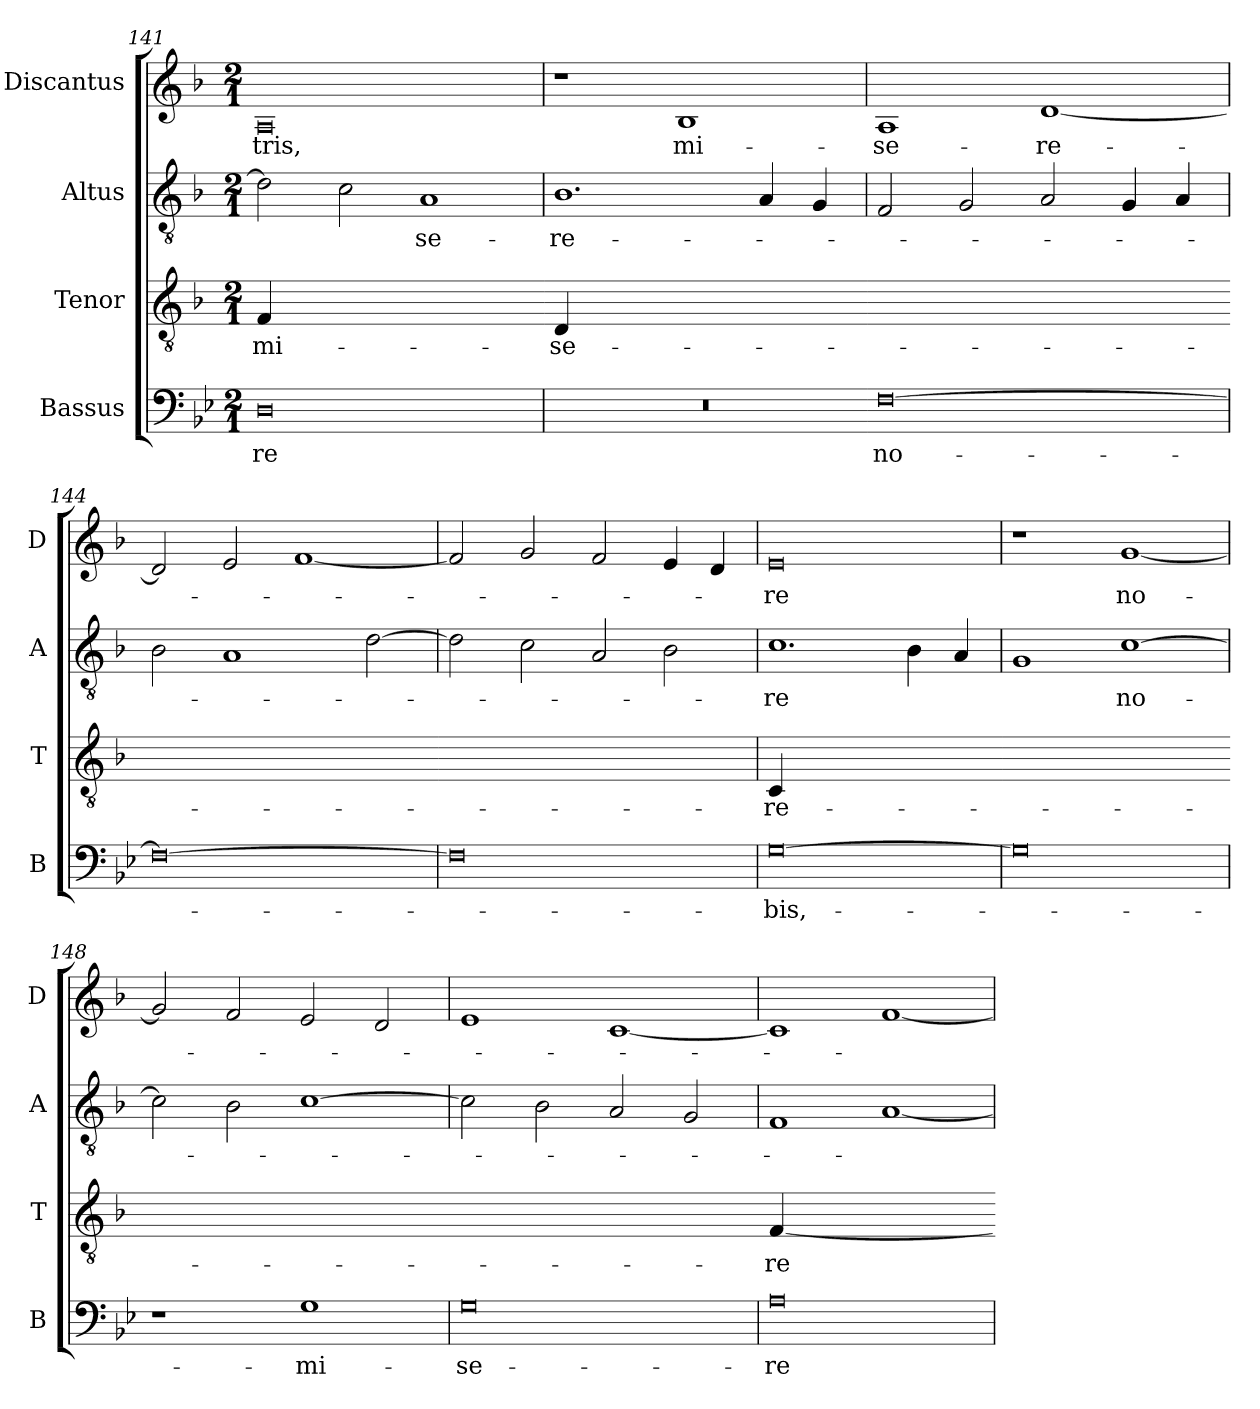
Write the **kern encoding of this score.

**kern	**text	**kern	**text	**kern	**text	**kern	**text
*part4	*part4	*part3	*part3	*part2	*part2	*part1	*part1
*staff4	*staff4	*staff3	*staff3	*staff2	*staff2	*staff1	*staff1
*I"Bassus	*	*I"Tenor	*	*I"Altus	*	*I"Discantus	*
*I'B	*	*I'T	*	*I'A	*	*I'D	*
*clefF4	*	*clefGv2	*	*clefGv2	*	*clefG2	*
*k[b-e-]	*	*k[b-]	*	*k[b-]	*	*k[b-]	*
*M2/1	*	*M2/1	*	*M2/1	*	*M2/1	*
=141	=141	=141	=141	=141	=141	=141	=141
!	!	!LO:N:vis=4	!	!	!	!	!
0D	-re	0F	mi-	2d]	.	0A	-tris,
.	.	.	.	2c	.	.	.
.	.	.	.	1A	-se-	.	.
=142	=142	=142-	=142	=142	=142	=142	=142
!	!	!LO:N:vis=4	!	!	!	!	!
0r	.	[y0D	-se-	1.B-	-re-	1r	.
.	.	.	.	.	.	1B-	mi-
.	.	.	.	4A	.	.	.
.	.	.	.	4G	.	.	.
=143	=143	=143-	=143	=143	=143	=143	=143
!	!	!LO:N:vis=4	!	!	!	!	!
[0F	no-	0Dyy_y	.	2F	.	1A	-se-
.	.	.	.	2G	.	.	.
.	.	.	.	2A	.	[1d	-re-
.	.	.	.	4G	.	.	.
.	.	.	.	4A	.	.	.
=144	=144	=144-	=144	=144	=144	=144	=144
!	!	!LO:N:vis=4	!	!	!	!	!
0F_	.	0Dyy_	.	2B-	.	2d]	.
.	.	.	.	1A	.	2e	.
.	.	.	.	.	.	[1f	.
.	.	.	.	[2d	.	.	.
=145	=145	=145-	=145	=145	=145	=145	=145
!	!	!LO:N:vis=4	!	!	!	!	!
0F]	.	0Dyy]	.	2d]	.	2f]	.
.	.	.	.	2c	.	2g	.
.	.	.	.	2A	.	2f	.
.	.	.	.	2B-	.	4e	.
.	.	.	.	.	.	4d	.
=146	=146	=146	=146	=146	=146	=146	=146
!	!	!LO:N:vis=4	!	!	!	!	!
[0G	-bis,-	[y0C	-re-	1.c	-re	0e	-re
.	.	.	.	4B-	.	.	.
.	.	.	.	4A	.	.	.
=147	=147	=147-	=147	=147	=147	=147	=147
!	!	!LO:N:vis=4	!	!	!	!	!
0G]	.	0Cyy_y	.	1G	.	1r	.
.	.	.	.	[1c	no-	[1g	no-
=148	=148	=148-	=148	=148	=148	=148	=148
!	!	!LO:N:vis=4	!	!	!	!	!
1r	.	0Cyy_	.	2c]	.	2g]	.
.	.	.	.	2B-	.	2f	.
1G	-mi-	.	.	[1c	.	2e	.
.	.	.	.	.	.	2d	.
=149	=149	=149-	=149	=149	=149	=149	=149
!	!	!LO:N:vis=4	!	!	!	!	!
0G	-se-	0Cyy]	.	2c]	.	1e	.
.	.	.	.	2B-	.	.	.
.	.	.	.	2A	.	[1c	.
.	.	.	.	2G	.	.	.
=150	=150	=150-	=150	=150	=150	=150	=150
!	!	!LO:N:vis=4	!	!	!	!	!
0A	-re-	[0F	-re	1F	.	1c]	.
.	.	.	.	[1A	.	[1f	.
=	=	=-	=	=	=	=	=
*-	*-	*-	*-	*-	*-	*-	*-
